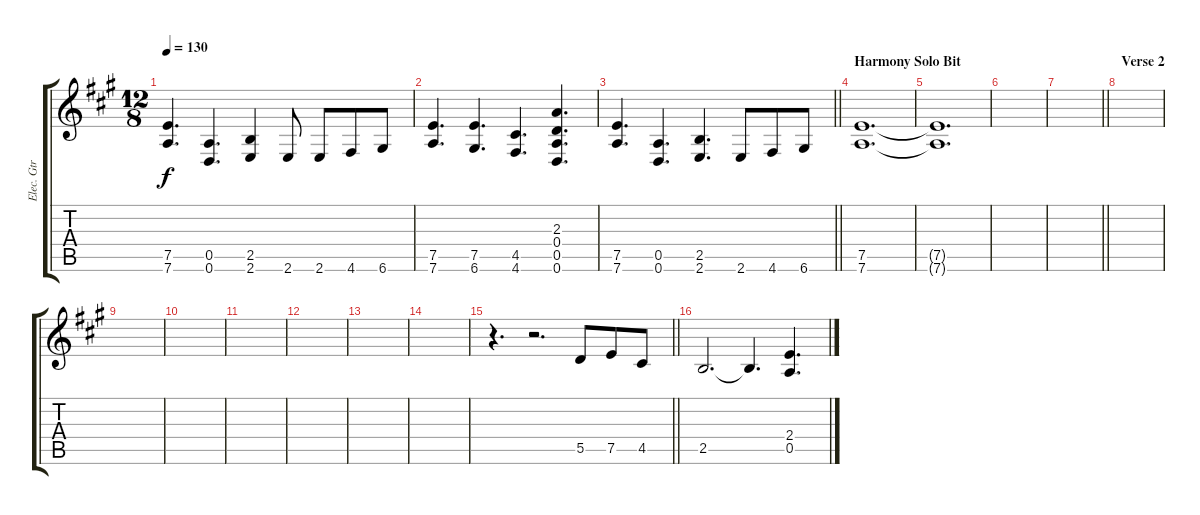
\track ("Elec. Gtr 2" "Elec. Gtr ") {instrument distortionguitar}
\staff {score tabs}
\tuning (E4 B3 G3 D3 A2 D2) {hide}
\ts (12 8)
\tempo 130
\clef g2
\ks a
(7.5 7.6).4{d dy f} (0.5 0.6).4{d} (2.5 2.6).4 2.6.8 2.6.8 4.6.8 6.6.8 |
(7.5 7.6).4{d} (7.5 6.6).4{d} (4.5 4.6).4{d} (2.3 0.4 0.5 0.6).4{d} |
\barLineRight lightlight
(7.5 7.6).4{d} (0.5 0.6).4{d} (2.5 2.6).4{d} 2.6.8 4.6.8 6.6.8 |
\section ("" "Harmony Solo Bit")
(7.5 7.6).1{d} |
(7.5{t} 7.6{t}).1{d} |
|
\barLineRight lightlight
|
\section ("" "Verse 2")
|
|
|
|
|
|
|
\barLineRight lightlight
r.4{d} r.2{d} 5.5.8 7.5.8 4.5.8 |
2.5.2{d} 2.5{t}.4{d} (2.4 0.5).4{d}
